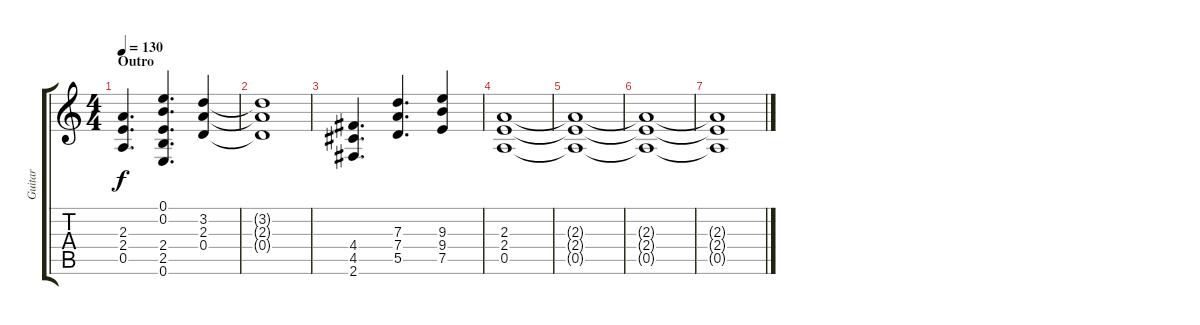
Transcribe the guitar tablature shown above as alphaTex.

\track ("Guitar" "Guitar") {instrument distortionguitar}
\staff {score tabs}
\tuning (E4 B3 G3 D3 A2 E2) {hide}
\ts (4 4)
\section ("" "Outro")
\tempo 130
\clef g2
\ks c
(2.3 2.4 0.5).4{d dy f} (0.1 0.2 2.4 2.5 0.6).4{d} (3.2 2.3 0.4).4 |
(3.2{t} 2.3{t} 0.4{t}).1 |
(4.4 4.5 2.6).4{d} (7.3 7.4 5.5).4{d} (9.3 9.4 7.5).4 |
(2.3 2.4 0.5).1{volume 0} |
(2.3{t} 2.4{t} 0.5{t}).1 |
(2.3{t} 2.4{t} 0.5{t}).1 |
(2.3{t} 2.4{t} 0.5{t}).1
